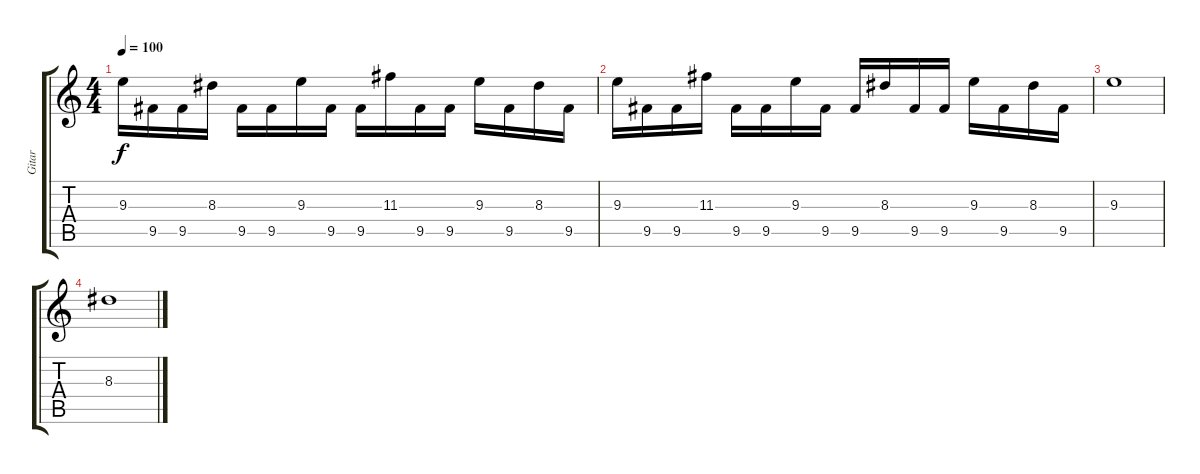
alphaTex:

\track ("Gitar" "Gitar") {instrument electricguitarmuted}
\staff {score tabs}
\tuning (E4 B3 G3 D3 A2 E2) {hide}
\ts (4 4)
\tempo 100
\clef g2
\ks c
9.3.16{dy f} 9.5.16 9.5.16 8.3.16 9.5.16 9.5.16 9.3.16 9.5.16 9.5.16 11.3.16 9.5.16 9.5.16 9.3.16 9.5.16 8.3.16 9.5.16 |
9.3.16 9.5.16 9.5.16 11.3.16 9.5.16 9.5.16 9.3.16 9.5.16 9.5.16 8.3.16 9.5.16 9.5.16 9.3.16 9.5.16 8.3.16 9.5.16 |
9.3.1 |
8.3.1
